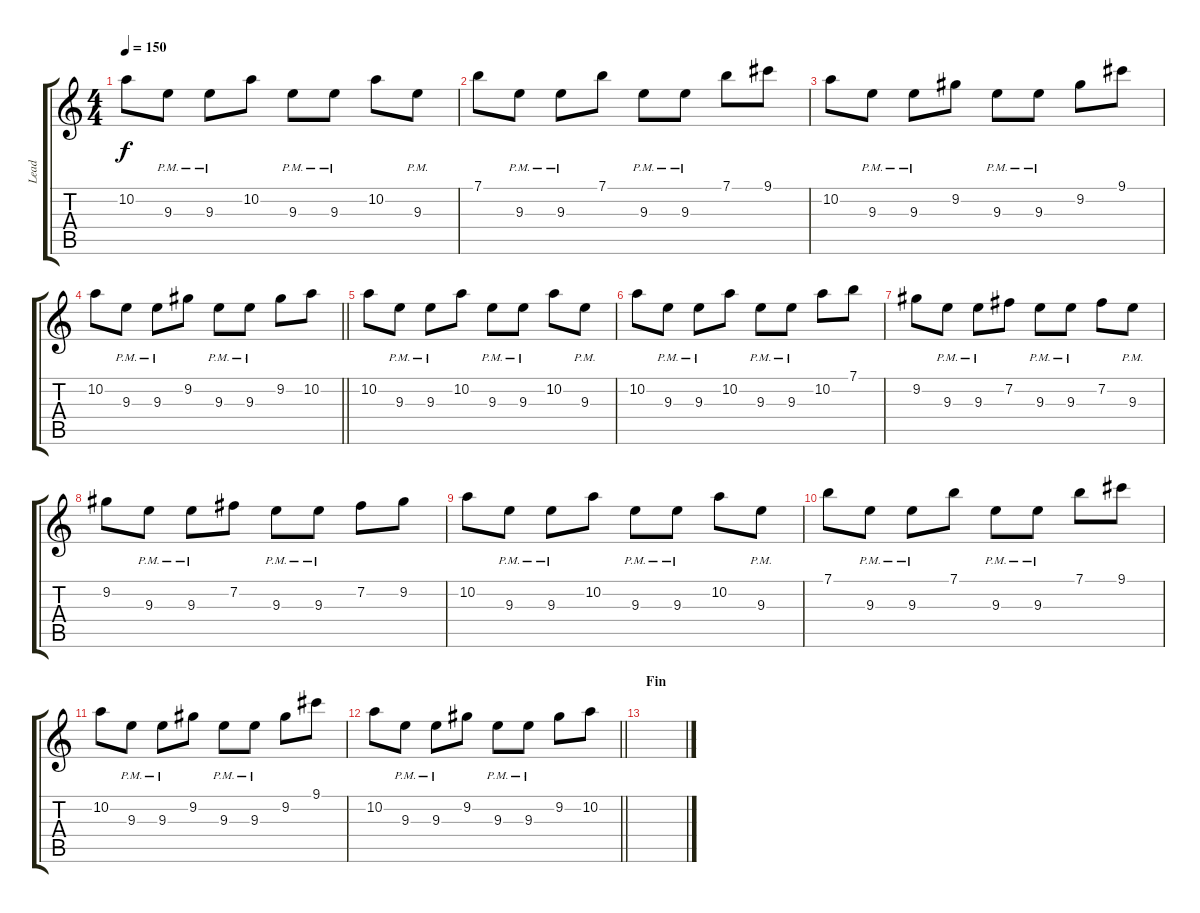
\track ("Lead" "Lead") {instrument overdrivenguitar}
\staff {score tabs}
\tuning (E4 B3 G3 D3 A2 E2) {hide}
\ts (4 4)
\tempo 150
\clef g2
\ks c
10.2.8{dy f} 9.3{pm}.8 9.3{pm}.8 10.2.8 9.3{pm}.8 9.3{pm}.8 10.2.8 9.3{pm}.8 |
7.1.8 9.3{pm}.8 9.3{pm}.8 7.1.8 9.3{pm}.8 9.3{pm}.8 7.1.8 9.1.8 |
10.2.8 9.3{pm}.8 9.3{pm}.8 9.2.8 9.3{pm}.8 9.3{pm}.8 9.2.8 9.1.8 |
\barLineRight lightlight
10.2.8 9.3{pm}.8 9.3{pm}.8 9.2.8 9.3{pm}.8 9.3{pm}.8 9.2.8 10.2.8 |
10.2.8 9.3{pm}.8 9.3{pm}.8 10.2.8 9.3{pm}.8 9.3{pm}.8 10.2.8 9.3{pm}.8 |
10.2.8 9.3{pm}.8 9.3{pm}.8 10.2.8 9.3{pm}.8 9.3{pm}.8 10.2.8 7.1.8 |
9.2.8 9.3{pm}.8 9.3{pm}.8 7.2.8 9.3{pm}.8 9.3{pm}.8 7.2.8 9.3{pm}.8 |
9.2.8 9.3{pm}.8 9.3{pm}.8 7.2.8 9.3{pm}.8 9.3{pm}.8 7.2.8 9.2.8 |
10.2.8 9.3{pm}.8 9.3{pm}.8 10.2.8 9.3{pm}.8 9.3{pm}.8 10.2.8 9.3{pm}.8 |
7.1.8 9.3{pm}.8 9.3{pm}.8 7.1.8 9.3{pm}.8 9.3{pm}.8 7.1.8 9.1.8 |
10.2.8 9.3{pm}.8 9.3{pm}.8 9.2.8 9.3{pm}.8 9.3{pm}.8 9.2.8 9.1.8 |
\barLineRight lightlight
10.2.8 9.3{pm}.8 9.3{pm}.8 9.2.8 9.3{pm}.8 9.3{pm}.8 9.2.8 10.2.8 |
\section ("" "Fin")
